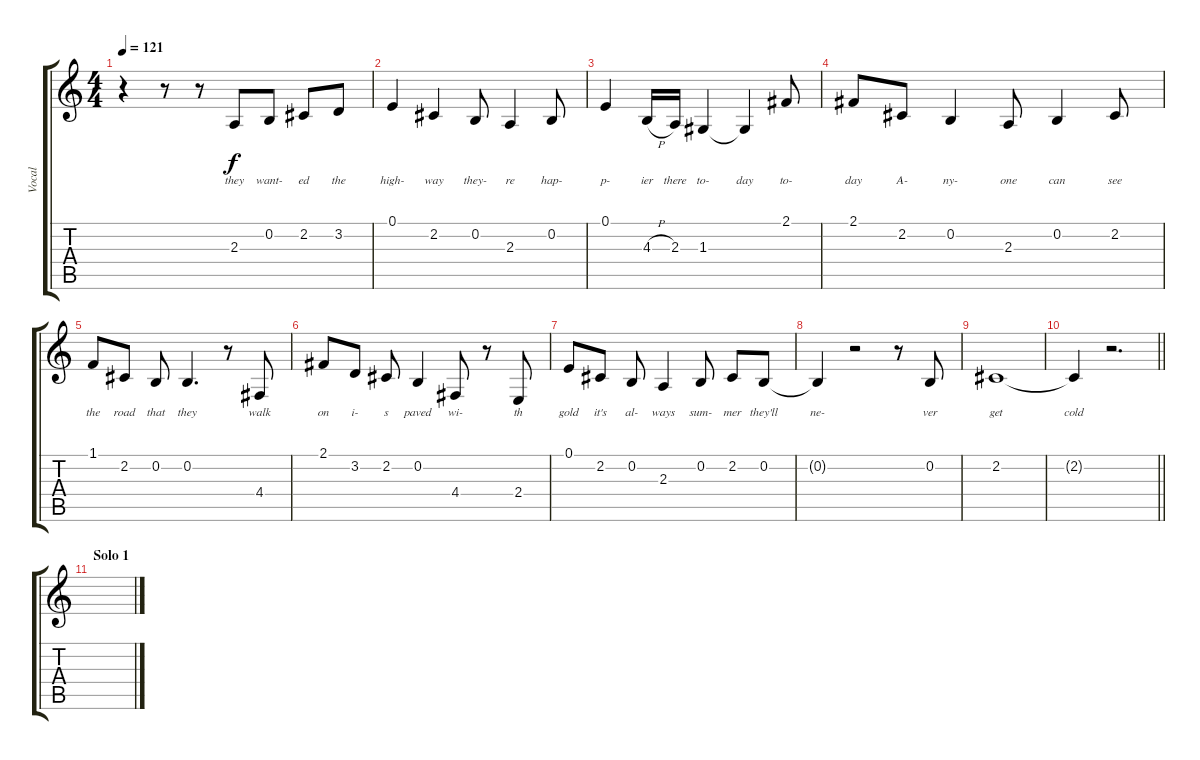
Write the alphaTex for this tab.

\track ("Vocal" "Vocal") {instrument brightacousticpiano}
\staff {score tabs}
\tuning (E4 B3 G3 D3 A2 E2) {hide}
\ts (4 4)
\tempo 121
\clef g2
\ks c
r.4{dy f} r.8 r.8 2.3.8{lyrics (0 "they") lyrics (1 "") lyrics (2 "") lyrics (3 "") lyrics (4 "")} 0.2.8{lyrics (0 "want-") lyrics (1 "") lyrics (2 "") lyrics (3 "") lyrics (4 "")} 2.2.8{lyrics (0 "ed") lyrics (1 "") lyrics (2 "") lyrics (3 "") lyrics (4 "")} 3.2.8{lyrics (0 "the") lyrics (1 "") lyrics (2 "") lyrics (3 "") lyrics (4 "")} |
0.1.4{lyrics (0 "high-") lyrics (1 "") lyrics (2 "") lyrics (3 "") lyrics (4 "")} 2.2.4{lyrics (0 "way") lyrics (1 "") lyrics (2 "") lyrics (3 "") lyrics (4 "")} 0.2.8{lyrics (0 "they-") lyrics (1 "") lyrics (2 "") lyrics (3 "") lyrics (4 "")} 2.3.4{lyrics (0 "re") lyrics (1 "") lyrics (2 "") lyrics (3 "") lyrics (4 "")} 0.2.8{lyrics (0 "hap-") lyrics (1 "") lyrics (2 "") lyrics (3 "") lyrics (4 "")} |
0.1.4{lyrics (0 "p-") lyrics (1 "") lyrics (2 "") lyrics (3 "") lyrics (4 "")} 4.3{h}.16{lyrics (0 "ier") lyrics (1 "") lyrics (2 "") lyrics (3 "") lyrics (4 "")} 2.3.16{lyrics (0 "there") lyrics (1 "") lyrics (2 "") lyrics (3 "") lyrics (4 "")} 1.3.4{lyrics (0 "to-") lyrics (1 "") lyrics (2 "") lyrics (3 "") lyrics (4 "")} 1.3{t}.4{lyrics (0 "day") lyrics (1 "") lyrics (2 "") lyrics (3 "") lyrics (4 "")} 2.1.8{lyrics (0 "to-") lyrics (1 "") lyrics (2 "") lyrics (3 "") lyrics (4 "")} |
2.1.8{lyrics (0 "day") lyrics (1 "") lyrics (2 "") lyrics (3 "") lyrics (4 "")} 2.2.8{lyrics (0 "A-") lyrics (1 "") lyrics (2 "") lyrics (3 "") lyrics (4 "")} 0.2.4{lyrics (0 "ny-") lyrics (1 "") lyrics (2 "") lyrics (3 "") lyrics (4 "")} 2.3.8{lyrics (0 "one") lyrics (1 "") lyrics (2 "") lyrics (3 "") lyrics (4 "")} 0.2.4{lyrics (0 "can") lyrics (1 "") lyrics (2 "") lyrics (3 "") lyrics (4 "")} 2.2.8{lyrics (0 "see") lyrics (1 "") lyrics (2 "") lyrics (3 "") lyrics (4 "")} |
1.1.8{lyrics (0 "the") lyrics (1 "") lyrics (2 "") lyrics (3 "") lyrics (4 "")} 2.2.8{lyrics (0 "road") lyrics (1 "") lyrics (2 "") lyrics (3 "") lyrics (4 "")} 0.2.8{lyrics (0 "that") lyrics (1 "") lyrics (2 "") lyrics (3 "") lyrics (4 "")} 0.2.4{d lyrics (0 "they") lyrics (1 "") lyrics (2 "") lyrics (3 "") lyrics (4 "")} r.8 4.4.8{lyrics (0 "walk") lyrics (1 "") lyrics (2 "") lyrics (3 "") lyrics (4 "")} |
2.1.8{lyrics (0 "on") lyrics (1 "") lyrics (2 "") lyrics (3 "") lyrics (4 "")} 3.2.8{lyrics (0 "i-") lyrics (1 "") lyrics (2 "") lyrics (3 "") lyrics (4 "")} 2.2.8{lyrics (0 "s") lyrics (1 "") lyrics (2 "") lyrics (3 "") lyrics (4 "")} 0.2.4{lyrics (0 "paved") lyrics (1 "") lyrics (2 "") lyrics (3 "") lyrics (4 "")} 4.4.8{lyrics (0 "wi-") lyrics (1 "") lyrics (2 "") lyrics (3 "") lyrics (4 "")} r.8 2.4.8{lyrics (0 "th") lyrics (1 "") lyrics (2 "") lyrics (3 "") lyrics (4 "")} |
0.1.8{lyrics (0 "gold") lyrics (1 "") lyrics (2 "") lyrics (3 "") lyrics (4 "")} 2.2.8{lyrics (0 "it's") lyrics (1 "") lyrics (2 "") lyrics (3 "") lyrics (4 "")} 0.2.8{lyrics (0 "al-") lyrics (1 "") lyrics (2 "") lyrics (3 "") lyrics (4 "")} 2.3.4{lyrics (0 "ways") lyrics (1 "") lyrics (2 "") lyrics (3 "") lyrics (4 "")} 0.2.8{lyrics (0 "sum-") lyrics (1 "") lyrics (2 "") lyrics (3 "") lyrics (4 "")} 2.2.8{lyrics (0 "mer") lyrics (1 "") lyrics (2 "") lyrics (3 "") lyrics (4 "")} 0.2.8{lyrics (0 "they'll") lyrics (1 "") lyrics (2 "") lyrics (3 "") lyrics (4 "")} |
0.2{t}.4{lyrics (0 "ne-") lyrics (1 "") lyrics (2 "") lyrics (3 "") lyrics (4 "")} r.2 r.8 0.2.8{lyrics (0 "ver") lyrics (1 "") lyrics (2 "") lyrics (3 "") lyrics (4 "")} |
2.2.1{lyrics (0 "get") lyrics (1 "") lyrics (2 "") lyrics (3 "") lyrics (4 "")} |
\barLineRight lightlight
2.2{t}.4{lyrics (0 "cold") lyrics (1 "") lyrics (2 "") lyrics (3 "") lyrics (4 "")} r.2{d} |
\section ("" "Solo 1")
